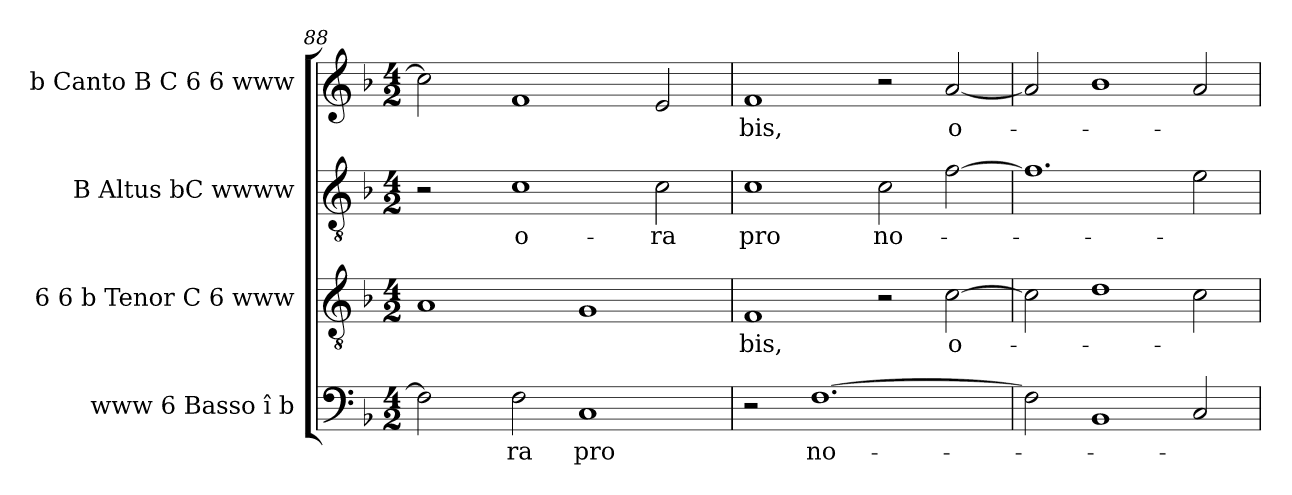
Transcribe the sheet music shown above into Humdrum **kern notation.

**kern	**text	**kern	**text	**kern	**text	**kern	**text
*part4	*part4	*part3	*part3	*part2	*part2	*part1	*part1
*staff4	*staff4	*staff3	*staff3	*staff2	*staff2	*staff1	*staff1
*I"www  6  Basso  î  b	*	*I"6 6  b  Tenor  C 6  www	*	*I"B  Altus  bC  wwww	*	*I"b  Canto  B  C 6 6 www	*
*I'B.	*	*I'T.	*	*	*	*I'C.	*
!!LO:PB:g=z
*clefF4	*	*clefGv2	*	*clefGv2	*	*clefG2	*
*k[b-]	*	*k[b-]	*	*k[b-]	*	*k[b-]	*
*F:	*	*F:	*	*F:	*	*F:	*
*M4/2	*	*M4/2	*	*M4/2	*	*M4/2	*
=88	=88	=88	=88	=88	=88	=88	=88
*^	*	*^	*	*	*	*^	*
2F\]	8ryy	.	1A	4...ryy	.	2r	.	2cc\]	4...ryy	.
.	1...ryy	.	.	.	.	.	.	.	.	.
.	.	.	.	1ryy	.	.	.	.	1ryy	.
!	!	!LO:LY:b:cj	!	!	!	!	!LO:LY:b:rj	!	!	!
2F\	.	-ra	.	.	.	1c	o-	1f	.	.
!	!	!LO:LY:b:cj	!	!	!	!	!	!	!	!
1C	.	pro	1G	.	.	.	.	.	.	.
.	.	.	.	2ryy	.	.	.	.	2ryy	.
!	!	!	!	!	!	!	!LO:LY:b:cj	!	!	!
.	.	.	.	.	.	2c\	-ra	2e/	.	.
.	.	.	.	32ryy	.	.	.	.	32ryy	.
=89	=89	=89	=89	=89	=89	=89	=89	=89	=89	=89
!	!	!	!	!	!LO:LY:b:cj	!	!LO:LY:b:cj	!	!	!LO:LY:b:cj
*v	*v	*	*	*	*	*	*	*v	*v	*
*	*	*v	*v	*	*	*	*	*
2r	.	1F	-bis,	1c	pro	1f	-bis,
!	!LO:LY:b:cj	!	!	!	!	!	!
[>1.F	no-	.	.	.	.	.	.
!	!	!	!	!	!LO:LY:b:cj	!	!
.	.	2r	.	2c\	no-	2r	.
!	!	!	!LO:LY:b:cj	!	!	!	!LO:LY:b:cj
.	.	[>2c\	o-	[>2f\	.	[<2a/	o-
=90	=90	=90	=90	=90	=90	=90	=90
2F\]	.	2c\]	.	1.f]	.	2a/]	.
1BB-	.	1d	.	.	.	1b-	.
2C/	.	2c\	.	2e\	.	2a/	.
=	=	=	=	=	=	=	=
*-	*-	*-	*-	*-	*-	*-	*-
